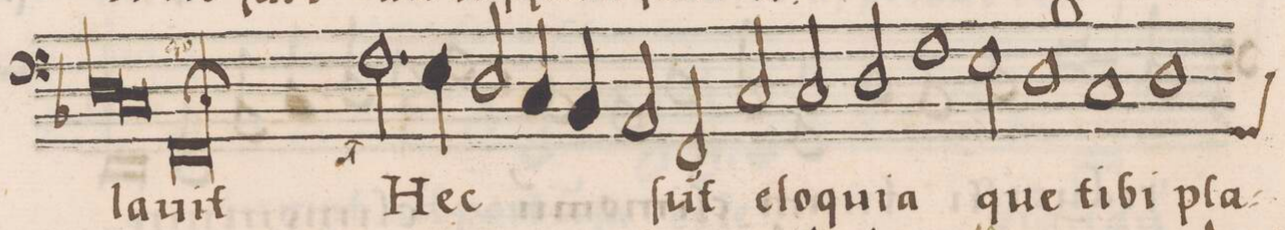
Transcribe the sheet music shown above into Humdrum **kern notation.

**kern	**text	**text
*I"BASSVS	*	*
*clefF4	*	*
*k[b-]	*	*
*met(C)	*	*
*M2/1	*	*
1D	-la-	.
=68-	=68-	=68-
1C	.	.
*Xlig	*	*
1FF;l	-uit	.
=69-	=69-	=69-
2.F\	Hec	.
4E\	.	.
2D/	.	.
4C/	.	.
4BB-/	.	.
=70-	=70-	=70-
2AA/	.	.
2FF/	ſu(n)t	.
2C/	e-	.
2C/	-lo-	.
=71-	=71-	=71-
2D/	-qui-	.
1F	-a	.
2E\	que	.
=72-	=72-	=72-
1D	ti-	.
1C	-bi	.
=73-	=73-	=73-
*custos:GG	*	*
1D	pla-	.
*-	*-	*-
